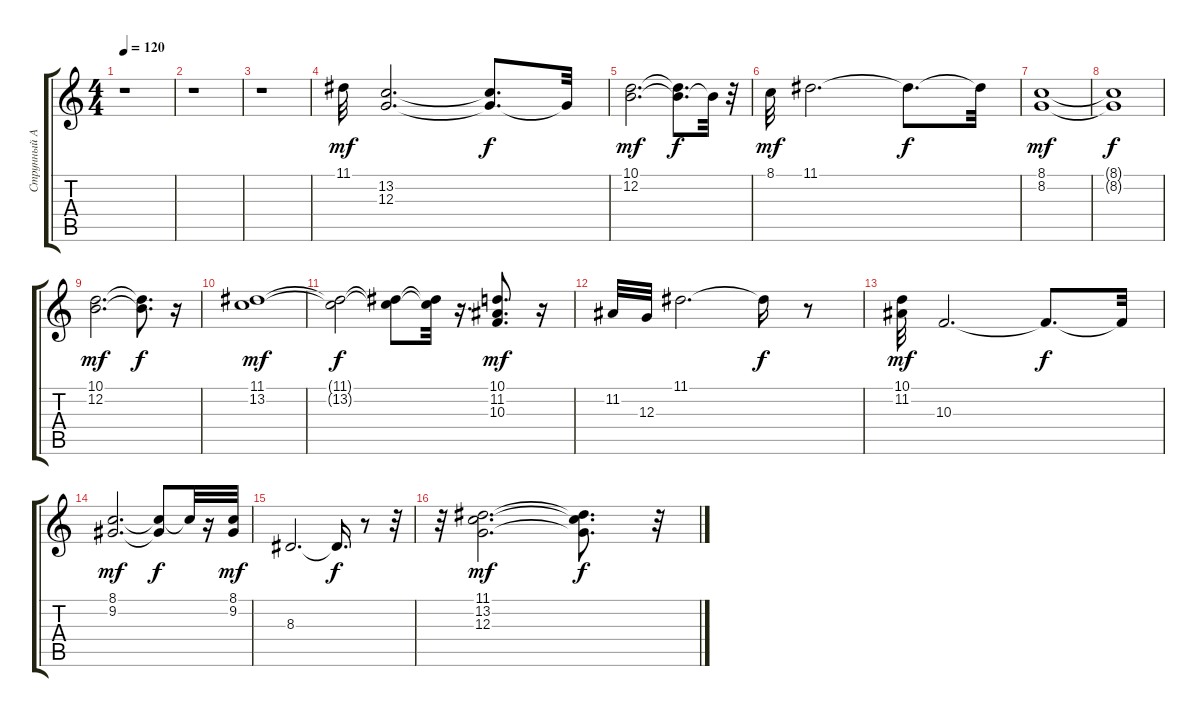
\track ("Струнный Ансамбль 2" "Струнный А") {instrument stringensemble2}
\staff {score tabs}
\tuning (E4 B3 G3 D3 A2 E2) {hide}
\ts (4 4)
\tempo 120
\clef g2
\ks c
r.1{dy mf} |
r.1 |
r.1 |
11.1.32 (13.2 12.3).2{d} (13.2{t} 12.3{t}).8{d dy f} 12.3{t}.32 |
(10.1 12.2).2{d dy mf} (10.1{t} 12.2{t}).8{d dy f} 12.2{t}.32 r.32 |
8.1.32{dy mf} 11.1.2{d} 11.1{t}.8{d dy f} 11.1{t}.32 |
(8.1 8.2).1{dy mf} |
(8.1{t} 8.2{t}).1{dy f} |
(10.1 12.2).2{d dy mf} (10.1{t} 12.2{t}).8{d dy f} r.16 |
(11.1 13.2).1{dy mf} |
(11.1{t} 13.2{t}).2{dy f} (11.1{t} 13.2{t}).8 (11.1{t} 13.2{t}).32 r.16{d} (10.1 11.2 10.3).8{d dy mf} r.16 |
11.2.32 12.3.32 11.1.2{d} 11.1{t}.16{dy f} r.8 |
(10.1 11.2).32{dy mf} 10.3.2{d} 10.3{t}.8{d dy f} 10.3{t}.32 |
(8.1 9.2).2{d dy mf} (8.1{t} 9.2{t}).8{dy f} 8.1{t}.32 r.16 (8.1 9.2).32{dy mf} |
8.3.2{d} 8.3{t}.16{d dy f} r.8 r.32 |
r.32 (11.1 13.2 12.3).2{d dy mf} (11.1{t} 13.2{t} 12.3{t}).8{d dy f} r.32
